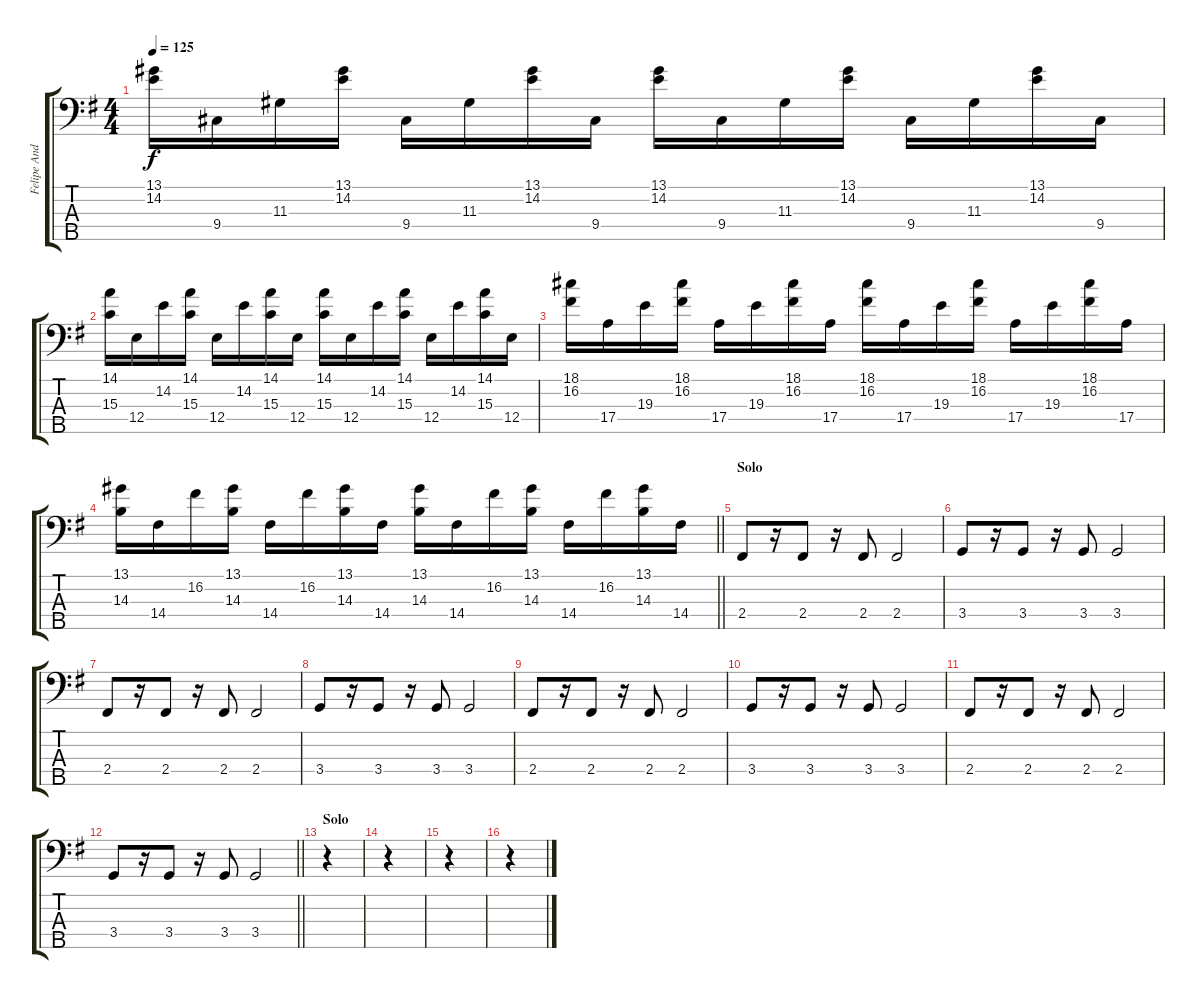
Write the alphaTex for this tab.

\track ("Felipe Andreoli" "Felipe And") {instrument electricbassfinger}
\staff {score tabs}
\tuning (G2 D2 A1 E1 B0) {hide}
\ts (4 4)
\tempo 125
\clef f4
\ks eminor
(13.1 14.2).16{dy f} 9.4.16 11.3.16 (13.1 14.2).16 9.4.16 11.3.16 (13.1 14.2).16 9.4.16 (13.1 14.2).16 9.4.16 11.3.16 (13.1 14.2).16 9.4.16 11.3.16 (13.1 14.2).16 9.4.16 |
(14.1 15.3).16 12.4.16 14.2.16 (14.1 15.3).16 12.4.16 14.2.16 (14.1 15.3).16 12.4.16 (14.1 15.3).16 12.4.16 14.2.16 (14.1 15.3).16 12.4.16 14.2.16 (14.1 15.3).16 12.4.16 |
(18.1 16.2).16 17.4.16 19.3.16 (18.1 16.2).16 17.4.16 19.3.16 (18.1 16.2).16 17.4.16 (18.1 16.2).16 17.4.16 19.3.16 (18.1 16.2).16 17.4.16 19.3.16 (18.1 16.2).16 17.4.16 |
\barLineRight lightlight
(13.1 14.3).16 14.4.16 16.2.16 (13.1 14.3).16 14.4.16 16.2.16 (13.1 14.3).16 14.4.16 (13.1 14.3).16 14.4.16 16.2.16 (13.1 14.3).16 14.4.16 16.2.16 (13.1 14.3).16 14.4.16 |
\section ("" "Solo")
2.4.8 r.16 2.4.8 r.16 2.4.8 2.4.2 |
3.4.8 r.16 3.4.8 r.16 3.4.8 3.4.2 |
2.4.8 r.16 2.4.8 r.16 2.4.8 2.4.2 |
3.4.8 r.16 3.4.8 r.16 3.4.8 3.4.2 |
2.4.8 r.16 2.4.8 r.16 2.4.8 2.4.2 |
3.4.8 r.16 3.4.8 r.16 3.4.8 3.4.2 |
2.4.8 r.16 2.4.8 r.16 2.4.8 2.4.2 |
\barLineRight lightlight
3.4.8 r.16 3.4.8 r.16 3.4.8 3.4.2 |
\section ("" "Solo")
r.4 |
r.4 |
r.4 |
r.4
